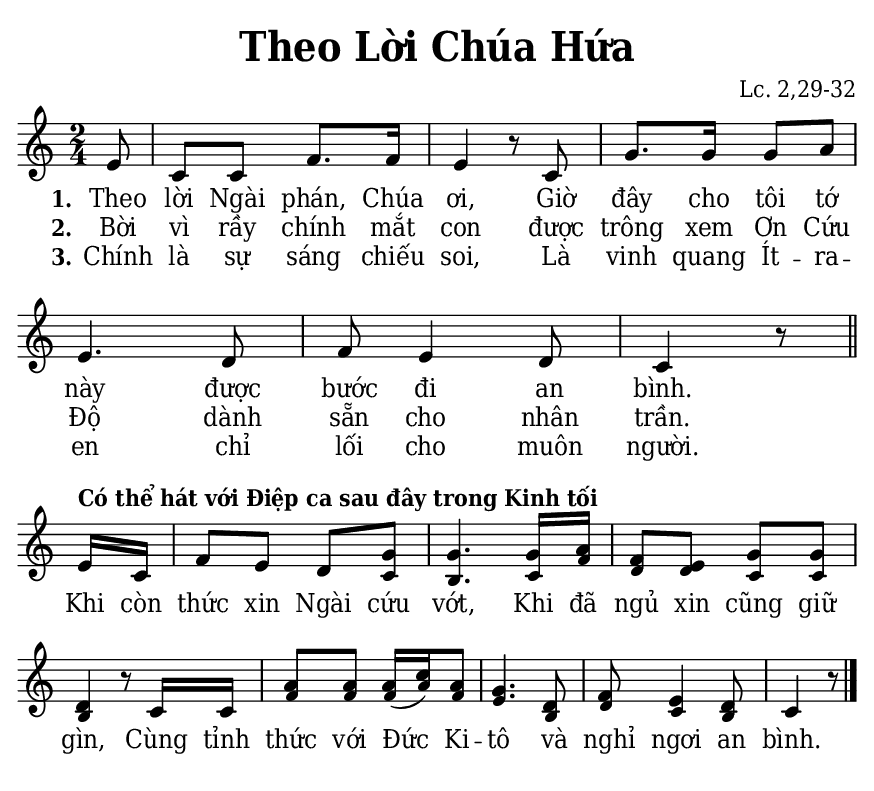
% Cài đặt chung\
\version "2.22.1"
\include "english.ly"

\header {
  title = \markup { \fontsize #1 "Theo Lời Chúa Hứa" }
  composer = "Lc. 2,29-32"
  %arranger = "Lm. Kim Long"
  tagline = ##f
}

% Nhạc phiên khúc
nhacPhienKhucSop = \relative c' {
  \partial 8 e8 |
  c c f8. f16 |
  e4 r8 c |
  g'8. g16 g8 a |
  e4. d8 |
  f e4 d8 |
  c4 r8 \bar "||" \break
  
  e16
  ^\markup { \bold "Có thể hát với Điệp ca sau đây trong Kinh tối" }
  c |
  f8 e d g |
  g4. g16 a |
  f8 e g g |
  d4 r8 c16 c |
  a'8 a a16 (c) a8 |
  g4. d8 |
  f e4 d8 |
  c4 r8 \bar "|."
}

nhacPhienKhucAlto = \relative c' {
  r8 |
  R2*5
  r4.
  e16 c |
  f8 e d c |
  b4. c16 f |
  d8 d c c |
  b4 r8 c16 c |
  f8 f f16 (a) f8 |
  e4. b8 |
  d c4 b8 |
  c4 r8
}

% Lời phiên khúc
loiPhienKhucSop = \lyrics {
  <<
    {
      \set stanza = "1."
      Theo lời Ngài phán, Chúa ơi,
      Giờ đây cho tôi tớ này được bước đi an bình.
    }
    \new Lyrics {
	    \set associatedVoice = "beSop"
	    \set stanza = "2."
	    Bời vì rầy chính mắt con được trông xem
	    Ơn Cứu Độ dành sẵn cho nhân trần.
    }
    \new Lyrics {
	    \set associatedVoice = "beSop"
	    \set stanza = "3."
	    Chính là sự sáng chiếu soi,
	    Là vinh quang Ít -- ra -- en
	    chỉ lối cho muôn người.
    }
  >>
  Khi còn thức xin Ngài cứu vớt,
  Khi đã ngủ xin cũng giữ gìn,
  Cùng tỉnh thức với Đức Ki -- tô và nghỉ ngơi an bình.
}

% Dàn trang
\paper {
  #(set-paper-size "a5")
  top-margin = 3\mm
  bottom-margin = 3\mm
  left-margin = 3\mm
  right-margin = 3\mm
  indent = #0
  #(define fonts
	 (make-pango-font-tree "Deja Vu Serif Condensed"
	 		       "Deja Vu Serif Condensed"
			       "Deja Vu Serif Condensed"
			       (/ 20 20)))
  print-page-number = ##f
  system-system-spacing = #'((basic-distance . 0.1) (padding . 3))
}

TongNhip = {
  \key c \major \time 2/4
  \set Timing.beamExceptions = #'()
  \set Timing.baseMoment = #(ly:make-moment 1/4)
}

% Đổi kích thước nốt cho bè phụ
notBePhu =
#(define-music-function (font-size music) (number? ly:music?)
   (for-some-music
     (lambda (m)
       (if (music-is-of-type? m 'rhythmic-event)
           (begin
             (set! (ly:music-property m 'tweaks)
                   (cons `(font-size . ,font-size)
                         (ly:music-property m 'tweaks)))
             #t)
           #f))
     music)
   music)

\score {
  \new ChoirStaff <<
    \new Staff \with {
        \consists "Merge_rests_engraver"
        printPartCombineTexts = ##f
      }
      <<
      \new Voice \TongNhip \partCombine 
        \nhacPhienKhucSop
        \notBePhu -1 { \nhacPhienKhucAlto }
      \new NullVoice = beSop \nhacPhienKhucSop
      \new Lyrics \lyricsto beSop \loiPhienKhucSop
      >>
  >>
  \layout {
    %\override Staff.TimeSignature.transparent = ##t
    \override Lyrics.LyricSpace.minimum-distance = #1.5
    \override Score.BarNumber.break-visibility = ##(#f #f #f)
    \override Score.SpacingSpanner.uniform-stretching = ##t
  } 
}
